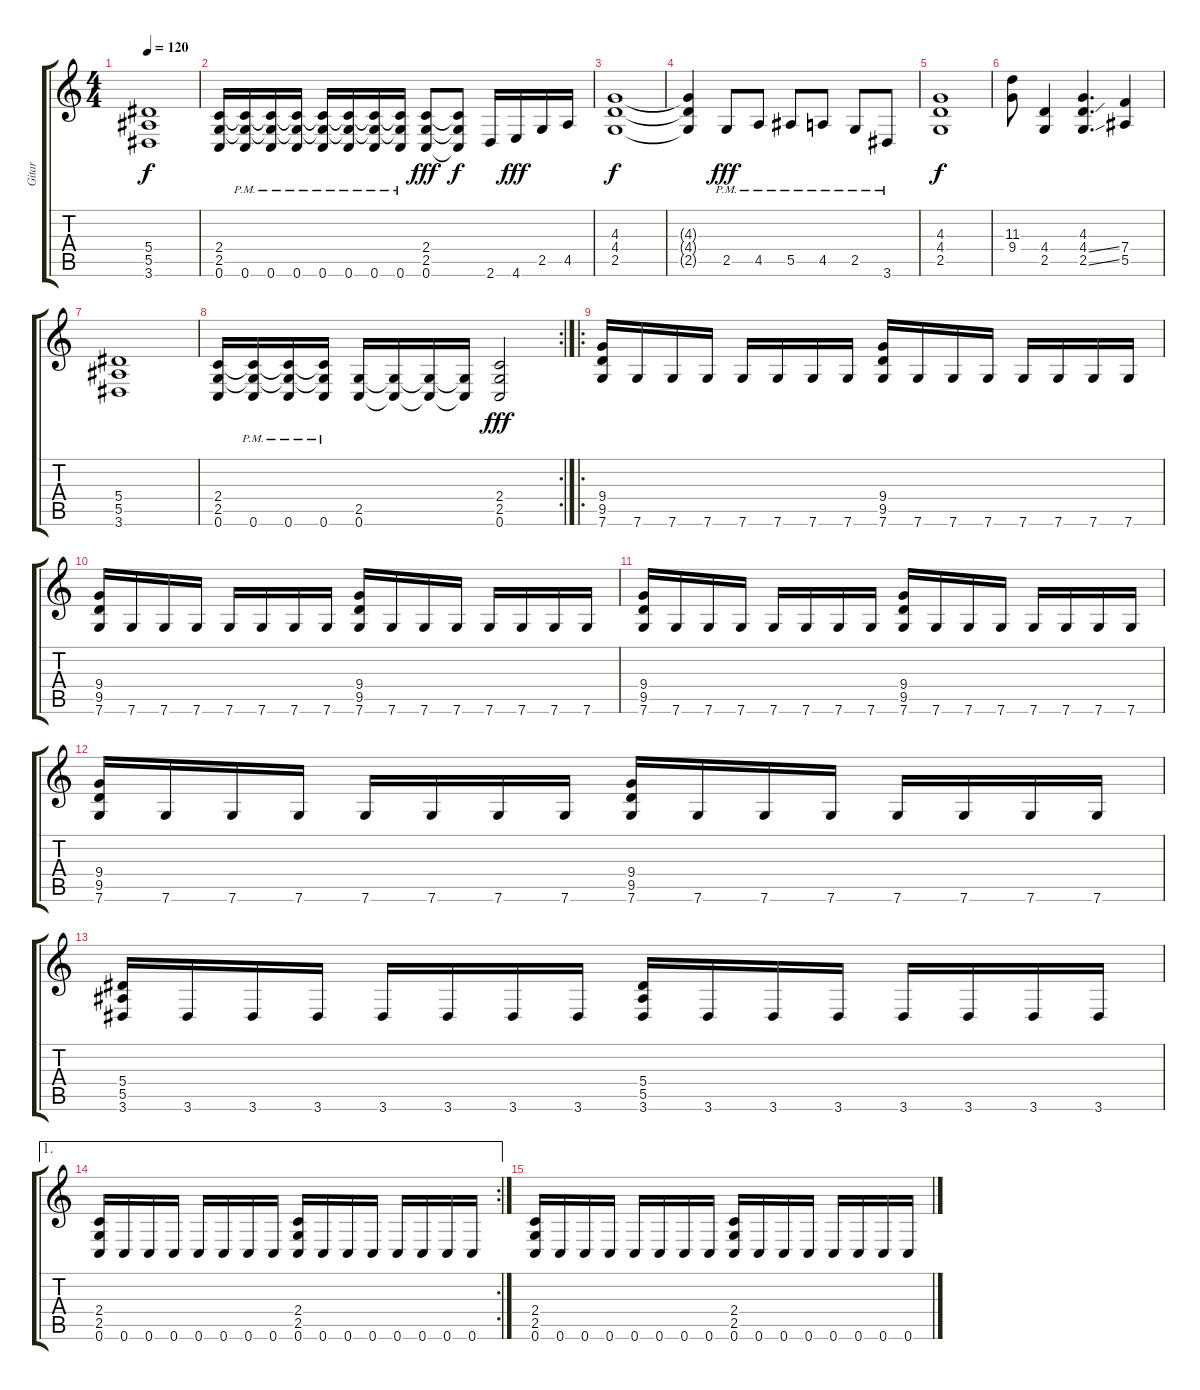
\track ("Gitar" "Gitar") {instrument distortionguitar}
\staff {score tabs}
\tuning (C4 G3 Eb3 Bb2 F2 C2) {hide}
\ts (4 4)
\tempo 120
\clef g2
\ks c
(5.4 5.5 3.6).1{dy f} |
(2.4 2.5 0.6).16 (2.4{t} 2.5{t} 0.6{pm}).16 (2.4{t} 2.5{t} 0.6{pm}).16 (2.4{t} 2.5{t} 0.6{pm}).16 (2.4{t} 2.5{t} 0.6{pm}).16 (2.4{t} 2.5{t} 0.6{pm}).16 (2.4{t} 2.5{t} 0.6{pm}).16 (2.4{t} 2.5{t} 0.6{pm}).16 (2.4 2.5 0.6).8{dy fff} (2.4{t} 2.5{t} 0.6{t}).8{dy f} 2.6.16 4.6.16{dy fff} 2.5.16 4.5.16 |
(4.3 4.4 2.5).1{dy f} |
(4.3{t} 4.4{t} 2.5{t}).4 2.5{pm}.8{dy fff} 4.5{pm}.8 5.5{pm}.8 4.5{pm}.8 2.5{pm}.8 3.6{pm}.8 |
(4.3 4.4 2.5).1{dy f} |
(11.3 9.4).8 (4.4 2.5).4 (4.3 4.4{ss} 2.5{ss}).4{d} (7.4 5.5).4 |
(5.4 5.5 3.6).1 |
\rc 2
(2.4 2.5 0.6).16 (2.4{t} 2.5{t} 0.6{pm}).16 (2.4{t} 2.5{t} 0.6{pm}).16 (2.4{t} 2.5{t} 0.6{pm}).16 (2.5 0.6).16 (2.5{t} 0.6{t}).16 (2.5{t} 0.6{t}).16 (2.5{t} 0.6{t}).16 (2.4 2.5 0.6).2{dy fff} |
\ro
(9.4 9.5 7.6).16 7.6.16 7.6.16 7.6.16 7.6.16 7.6.16 7.6.16 7.6.16 (9.4 9.5 7.6).16 7.6.16 7.6.16 7.6.16 7.6.16 7.6.16 7.6.16 7.6.16 |
(9.4 9.5 7.6).16 7.6.16 7.6.16 7.6.16 7.6.16 7.6.16 7.6.16 7.6.16 (9.4 9.5 7.6).16 7.6.16 7.6.16 7.6.16 7.6.16 7.6.16 7.6.16 7.6.16 |
(9.4 9.5 7.6).16 7.6.16 7.6.16 7.6.16 7.6.16 7.6.16 7.6.16 7.6.16 (9.4 9.5 7.6).16 7.6.16 7.6.16 7.6.16 7.6.16 7.6.16 7.6.16 7.6.16 |
(9.4 9.5 7.6).16 7.6.16 7.6.16 7.6.16 7.6.16 7.6.16 7.6.16 7.6.16 (9.4 9.5 7.6).16 7.6.16 7.6.16 7.6.16 7.6.16 7.6.16 7.6.16 7.6.16 |
(5.4 5.5 3.6).16 3.6.16 3.6.16 3.6.16 3.6.16 3.6.16 3.6.16 3.6.16 (5.4 5.5 3.6).16 3.6.16 3.6.16 3.6.16 3.6.16 3.6.16 3.6.16 3.6.16 |
\ae 1
\rc 2
(2.4 2.5 0.6).16 0.6.16 0.6.16 0.6.16 0.6.16 0.6.16 0.6.16 0.6.16 (2.4 2.5 0.6).16 0.6.16 0.6.16 0.6.16 0.6.16 0.6.16 0.6.16 0.6.16 |
(2.4 2.5 0.6).16 0.6.16 0.6.16 0.6.16 0.6.16 0.6.16 0.6.16 0.6.16 (2.4 2.5 0.6).16 0.6.16 0.6.16 0.6.16 0.6.16 0.6.16 0.6.16 0.6.16
